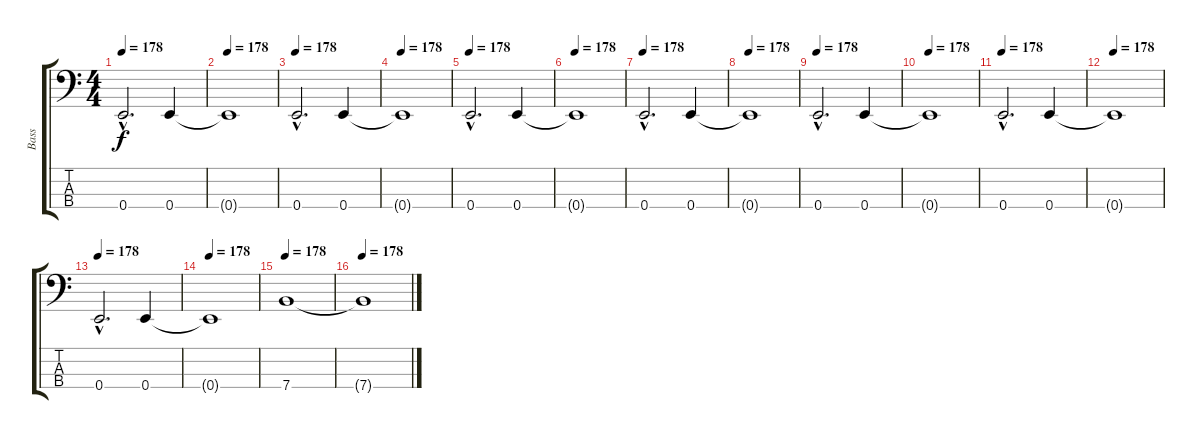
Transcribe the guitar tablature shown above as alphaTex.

\track ("Bass" "Bass") {instrument electricbassfinger}
\staff {score tabs}
\tuning (G2 D2 A1 E1) {hide}
\ts (4 4)
\tempo 178
\clef f4
\ks c
0.4{hac}.2{d dy f} 0.4.4 |
\tempo 178
0.4{t}.1 |
\tempo 178
0.4{hac}.2{d} 0.4.4 |
\tempo 178
0.4{t}.1 |
\tempo 178
0.4{hac}.2{d} 0.4.4 |
\tempo 178
0.4{t}.1 |
\tempo 178
0.4{hac}.2{d} 0.4.4 |
\tempo 178
0.4{t}.1 |
\tempo 178
0.4{hac}.2{d} 0.4.4 |
\tempo 178
0.4{t}.1 |
\tempo 178
0.4{hac}.2{d} 0.4.4 |
\tempo 178
0.4{t}.1 |
\tempo 178
0.4{hac}.2{d} 0.4.4 |
\tempo 178
0.4{t}.1 |
\tempo 178
7.4.1 |
\tempo 178
7.4{t}.1
